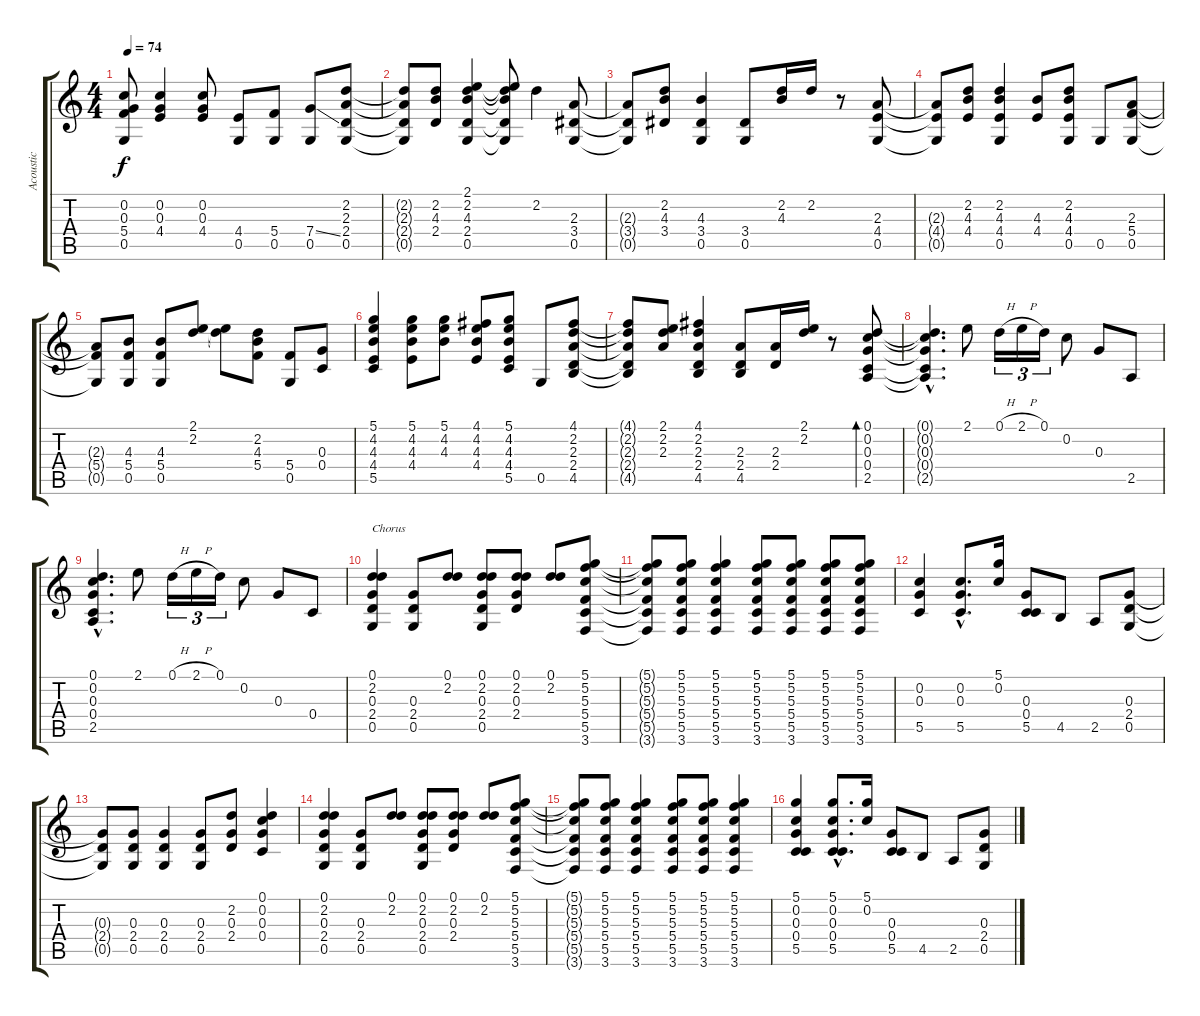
\track ("Acoustic" "Acoustic") {instrument acousticguitarsteel}
\staff {score tabs}
\tuning (D4 C4 G3 C3 G2 D2) {hide}
\ts (4 4)
\tempo 74
\clef g2
\ks c
(0.2{t} 0.3{t} 5.4{t} 0.5{t}).8{dy f} (0.2 0.3 4.4).4 (0.2 0.3 4.4).8 (4.4 0.5).8 (5.4 0.5).8 (7.4{ss} 0.5).8 (2.2 2.3 2.4 0.5).8 |
(2.2{t} 2.3{t} 2.4{t} 0.5{t}).8 (2.2 4.3 2.4).8 (2.1 2.2 4.3 2.4 0.5).4 (2.1{t} 2.2{t} 4.3{t} 2.4{t} 0.5{t}).8 2.2.4 (2.3 3.4 0.5).8 |
(2.3{t} 3.4{t} 0.5{t}).8 (2.2 4.3 3.4).8 (4.3 3.4 0.5).4 (3.4 0.5).8 (2.2 4.3).16 2.2.16 r.8 (2.3 4.4 0.5).8 |
(2.3{t} 4.4{t} 0.5{t}).8 (2.2 4.3 4.4).8 (2.2 4.3 4.4 0.5).4 (4.3 4.4).8 (2.2 4.3 4.4 0.5).8 0.5.8 (2.3 5.4 0.5).8 |
(2.3{t} 5.4{t} 0.5{t}).8 (4.3 5.4 0.5).8 (4.3 5.4 0.5).8 (2.1 2.2).8 (2.1{t} 2.2{t}).8 (2.2 4.3 5.4).8 (5.4 0.5).8 (0.3 0.4).8 |
(5.1 4.2 4.3 4.4 5.5).4 (5.1 4.2 4.3 4.4).8 (5.1 4.2 4.3).8 (4.1 4.2 4.3 4.4).8 (5.1 4.2 4.3 4.4 5.5).8 0.5.8 (4.1 2.2 2.3 2.4 4.5).8 |
(4.1{t} 2.2{t} 2.3{t} 2.4{t} 4.5{t}).8 (2.1 2.2 2.3).8 (4.1 2.2 2.3 2.4 4.5).4 (2.3 2.4 4.5).8 (2.3 2.4).16 (2.1 2.2).16 r.8 (0.1 0.2 0.3 0.4 2.5).8{bd 240} |
(0.1{hac t} 0.2{hac t} 0.3{hac t} 0.4{hac t} 2.5{hac t}).4{d} 2.1.8 0.1{h}.16{tu (3 2)} 2.1{h}.16{tu (3 2)} 0.1.16{tu (3 2)} 0.2.8 0.3.8 2.5.8 |
(0.1{hac} 0.2{hac} 0.3{hac} 0.4{hac} 2.5{hac}).4{d} 2.1.8 0.1{h}.16{tu (3 2)} 2.1{h}.16{tu (3 2)} 0.1.16{tu (3 2)} 0.2.8 0.3.8 0.4.8 |
(0.1 2.2 0.3 2.4 0.5).4{txt "Chorus"} (0.3 2.4 0.5).8 (0.1 2.2).8 (0.1 2.2 0.3 2.4 0.5).8 (0.1 2.2 0.3 2.4).8 (0.1 2.2).8 (5.1 5.2 5.3 5.4 5.5 3.6).8 |
(5.1{t} 5.2{t} 5.3{t} 5.4{t} 5.5{t} 3.6{t}).8 (5.1 5.2 5.3 5.4 5.5 3.6).8 (5.1 5.2 5.3 5.4 5.5 3.6).4 (5.1 5.2 5.3 5.4 5.5 3.6).8 (5.1 5.2 5.3 5.4 5.5 3.6).8 (5.1 5.2 5.3 5.4 5.5 3.6).8 (5.1 5.2 5.3 5.4 5.5 3.6).8 |
(0.2 0.3 5.5).4 (0.2{hac} 0.3{hac} 5.5{hac}).8{d} (5.1 0.2).16 (0.3 0.4 5.5).8 4.5.8 2.5.8 (0.3 2.4 0.5).8 |
(0.3{t} 2.4{t} 0.5{t}).8 (0.3 2.4 0.5).8 (0.3 2.4 0.5).4 (0.3 2.4 0.5).8 (2.2 0.3 2.4).8 (0.1 0.2 0.3 0.4).4 |
(0.1 2.2 0.3 2.4 0.5).4 (0.3 2.4 0.5).8 (0.1 2.2).8 (0.1 2.2 0.3 2.4 0.5).8 (0.1 2.2 0.3 2.4).8 (0.1 2.2).8 (5.1 5.2 5.3 5.4 5.5 3.6).8 |
(5.1{t} 5.2{t} 5.3{t} 5.4{t} 5.5{t} 3.6{t}).8 (5.1 5.2 5.3 5.4 5.5 3.6).8 (5.1 5.2 5.3 5.4 5.5 3.6).4 (5.1 5.2 5.3 5.4 5.5 3.6).8 (5.1 5.2 5.3 5.4 5.5 3.6).8 (5.1 5.2 5.3 5.4 5.5 3.6).4 |
(5.1 0.2 0.3 0.4 5.5).4 (5.1{hac} 0.2{hac} 0.3{hac} 0.4{hac} 5.5{hac}).8{d} (5.1 0.2).16 (0.3 0.4 5.5).8 4.5.8 2.5.8 (0.3 2.4 0.5).8
